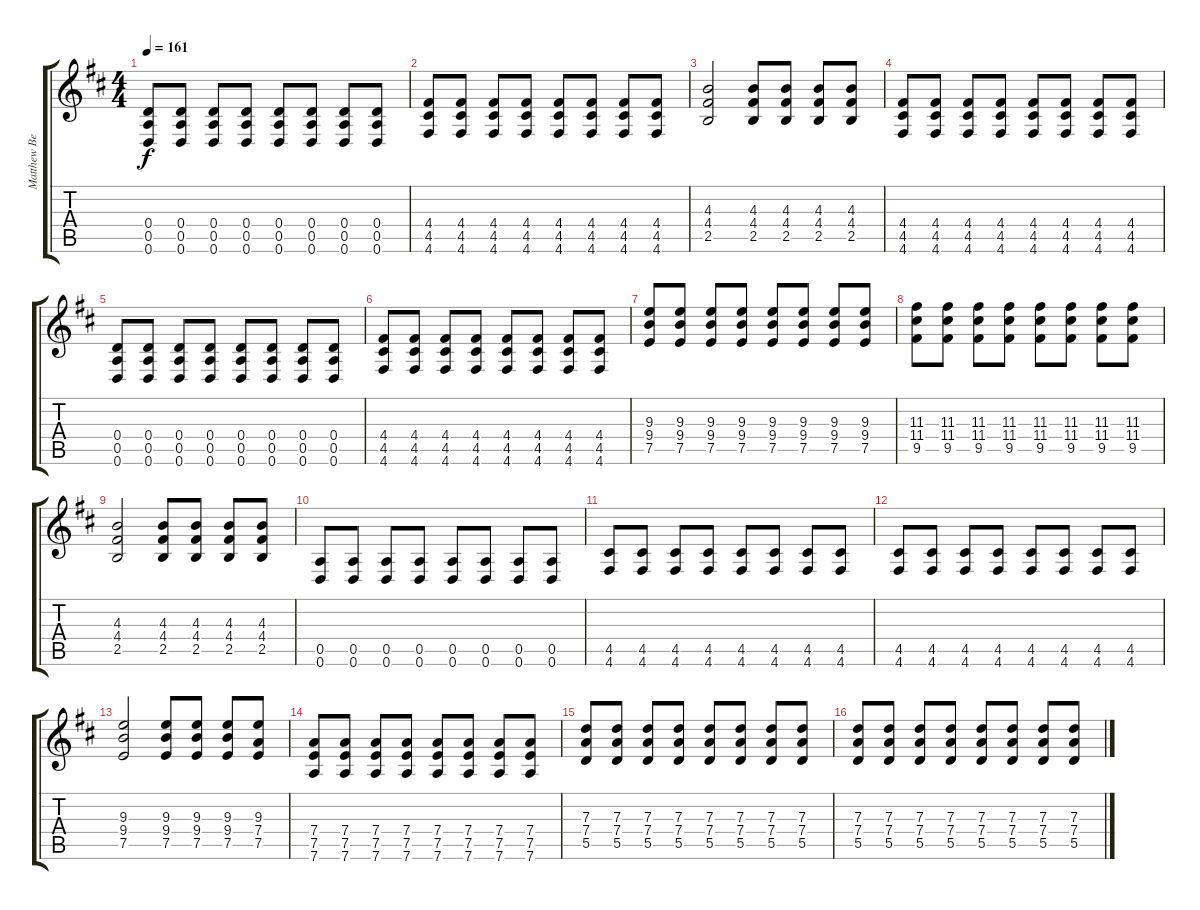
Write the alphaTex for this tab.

\track ("Matthew Bellamy" "Matthew Be") {instrument distortionguitar}
\staff {score tabs}
\tuning (E4 B3 G3 D3 A2 D2) {hide}
\ts (4 4)
\tempo 161
\clef g2
\ks d
(0.4 0.5 0.6).8{dy f} (0.4 0.5 0.6).8 (0.4 0.5 0.6).8 (0.4 0.5 0.6).8 (0.4 0.5 0.6).8 (0.4 0.5 0.6).8 (0.4 0.5 0.6).8 (0.4 0.5 0.6).8 |
(4.4 4.5 4.6).8 (4.4 4.5 4.6).8 (4.4 4.5 4.6).8 (4.4 4.5 4.6).8 (4.4 4.5 4.6).8 (4.4 4.5 4.6).8 (4.4 4.5 4.6).8 (4.4 4.5 4.6).8 |
(4.3 4.4 2.5).2 (4.3 4.4 2.5).8 (4.3 4.4 2.5).8 (4.3 4.4 2.5).8 (4.3 4.4 2.5).8 |
(4.4 4.5 4.6).8 (4.4 4.5 4.6).8 (4.4 4.5 4.6).8 (4.4 4.5 4.6).8 (4.4 4.5 4.6).8 (4.4 4.5 4.6).8 (4.4 4.5 4.6).8 (4.4 4.5 4.6).8 |
(0.4 0.5 0.6).8 (0.4 0.5 0.6).8 (0.4 0.5 0.6).8 (0.4 0.5 0.6).8 (0.4 0.5 0.6).8 (0.4 0.5 0.6).8 (0.4 0.5 0.6).8 (0.4 0.5 0.6).8 |
(4.4 4.5 4.6).8 (4.4 4.5 4.6).8 (4.4 4.5 4.6).8 (4.4 4.5 4.6).8 (4.4 4.5 4.6).8 (4.4 4.5 4.6).8 (4.4 4.5 4.6).8 (4.4 4.5 4.6).8 |
(9.3 9.4 7.5).8 (9.3 9.4 7.5).8 (9.3 9.4 7.5).8 (9.3 9.4 7.5).8 (9.3 9.4 7.5).8 (9.3 9.4 7.5).8 (9.3 9.4 7.5).8 (9.3 9.4 7.5).8 |
(11.3 11.4 9.5).8 (11.3 11.4 9.5).8 (11.3 11.4 9.5).8 (11.3 11.4 9.5).8 (11.3 11.4 9.5).8 (11.3 11.4 9.5).8 (11.3 11.4 9.5).8 (11.3 11.4 9.5).8 |
(4.3 4.4 2.5).2 (4.3 4.4 2.5).8 (4.3 4.4 2.5).8 (4.3 4.4 2.5).8 (4.3 4.4 2.5).8 |
(0.5 0.6).8 (0.5 0.6).8 (0.5 0.6).8 (0.5 0.6).8 (0.5 0.6).8 (0.5 0.6).8 (0.5 0.6).8 (0.5 0.6).8 |
(4.5 4.6).8 (4.5 4.6).8 (4.5 4.6).8 (4.5 4.6).8 (4.5 4.6).8 (4.5 4.6).8 (4.5 4.6).8 (4.5 4.6).8 |
(4.5 4.6).8 (4.5 4.6).8 (4.5 4.6).8 (4.5 4.6).8 (4.5 4.6).8 (4.5 4.6).8 (4.5 4.6).8 (4.5 4.6).8 |
(9.3 9.4 7.5).2 (9.3 9.4 7.5).8 (9.3 9.4 7.5).8 (9.3 9.4 7.5).8 (9.3 7.4 7.5).8 |
(7.4 7.5 7.6).8 (7.4 7.5 7.6).8 (7.4 7.5 7.6).8 (7.4 7.5 7.6).8 (7.4 7.5 7.6).8 (7.4 7.5 7.6).8 (7.4 7.5 7.6).8 (7.4 7.5 7.6).8 |
(7.3 7.4 5.5).8 (7.3 7.4 5.5).8 (7.3 7.4 5.5).8 (7.3 7.4 5.5).8 (7.3 7.4 5.5).8 (7.3 7.4 5.5).8 (7.3 7.4 5.5).8 (7.3 7.4 5.5).8 |
(7.3 7.4 5.5).8 (7.3 7.4 5.5).8 (7.3 7.4 5.5).8 (7.3 7.4 5.5).8 (7.3 7.4 5.5).8 (7.3 7.4 5.5).8 (7.3 7.4 5.5).8 (7.3 7.4 5.5).8
